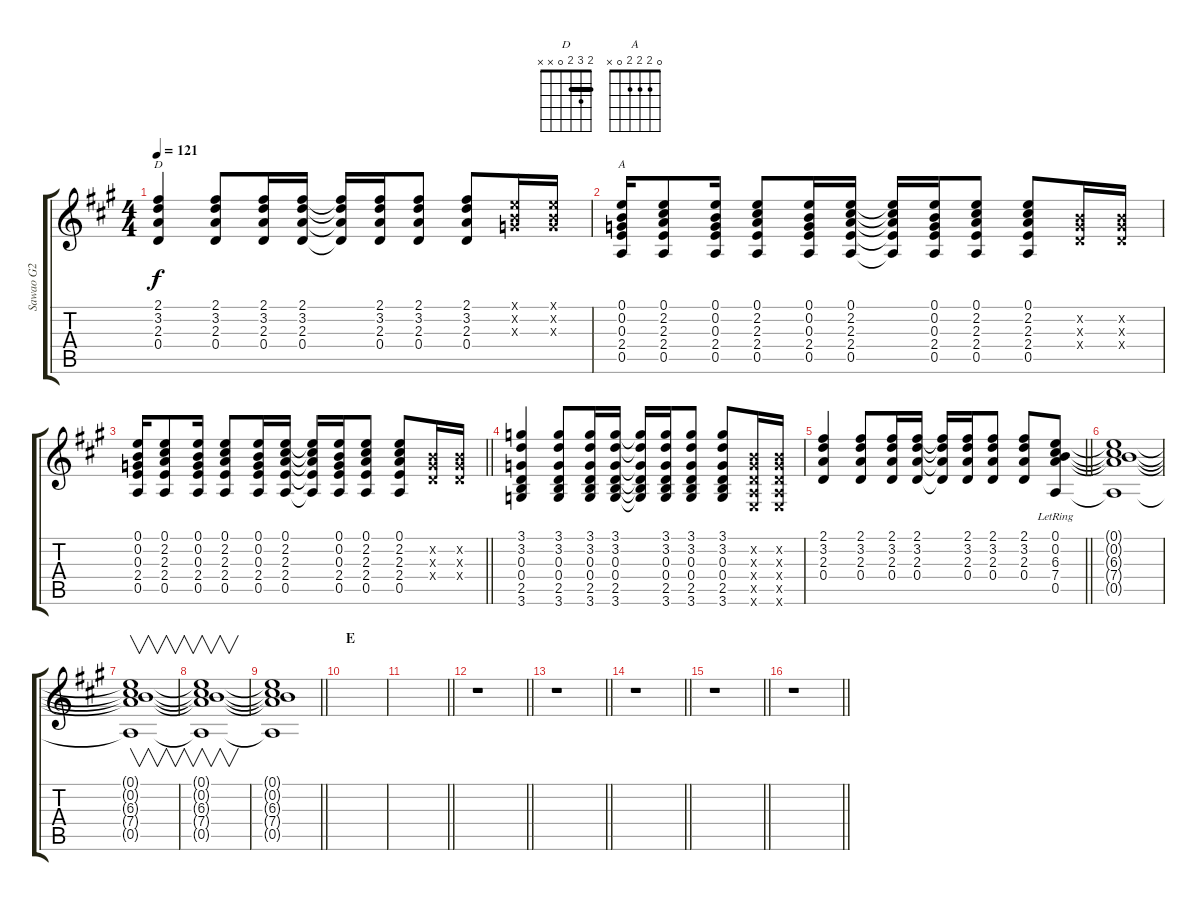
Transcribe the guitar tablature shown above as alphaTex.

\track ("Sawao G2" "Sawao G2") {instrument overdrivenguitar}
\staff {score tabs}
\tuning (E4 B3 G3 D3 A2 E2) {hide}
\chord ("D" 2 3 2 0 x x) {barre 2}
\chord ("A" 0 2 2 2 0 x)
\ts (4 4)
\tempo 121
\clef g2
\ks a
(2.1 3.2 2.3 0.4).4{ch "D" dy f} (2.1 3.2 2.3 0.4).8 (2.1 3.2 2.3 0.4).16 (2.1 3.2 2.3 0.4).16 (2.1{t} 3.2{t} 2.3{t} 0.4{t}).16 (2.1 3.2 2.3 0.4).16 (2.1 3.2 2.3 0.4).8 (2.1 3.2 2.3 0.4).8 (0.1{x} 0.2{x} 0.3{x}).16 (0.1{x} 0.2{x} 0.3{x}).16 |
(0.1 0.2 0.3 2.4 0.5).16{ch "A"} (0.1 2.2 2.3 2.4 0.5).8 (0.1 0.2 0.3 2.4 0.5).16 (0.1 2.2 2.3 2.4 0.5).8 (0.1 0.2 0.3 2.4 0.5).16 (0.1 2.2 2.3 2.4 0.5).16 (0.1{t} 2.2{t} 2.3{t} 2.4{t} 0.5{t}).16 (0.1 0.2 0.3 2.4 0.5).16 (0.1 2.2 2.3 2.4 0.5).8 (0.1 2.2 2.3 2.4 0.5).8 (0.2{x} 0.3{x} 0.4{x}).16 (0.2{x} 0.3{x} 0.4{x}).16 |
\barLineRight lightlight
(0.1 0.2 0.3 2.4 0.5).16 (0.1 2.2 2.3 2.4 0.5).8 (0.1 0.2 0.3 2.4 0.5).16 (0.1 2.2 2.3 2.4 0.5).8 (0.1 0.2 0.3 2.4 0.5).16 (0.1 2.2 2.3 2.4 0.5).16 (0.1{t} 2.2{t} 2.3{t} 2.4{t} 0.5{t}).16 (0.1 0.2 0.3 2.4 0.5).16 (0.1 2.2 2.3 2.4 0.5).8 (0.1 2.2 2.3 2.4 0.5).8 (0.2{x} 0.3{x} 0.4{x}).16 (0.2{x} 0.3{x} 0.4{x}).16 |
(3.1 3.2 0.3 0.4 2.5 3.6).4 (3.1 3.2 0.3 0.4 2.5 3.6).8 (3.1 3.2 0.3 0.4 2.5 3.6).16 (3.1 3.2 0.3 0.4 2.5 3.6).16 (3.1{t} 3.2{t} 0.3{t} 0.4{t} 2.5{t} 3.6{t}).16 (3.1 3.2 0.3 0.4 2.5 3.6).16 (3.1 3.2 0.3 0.4 2.5 3.6).8 (3.1 3.2 0.3 0.4 2.5 3.6).8 (0.2{x} 0.3{x} 0.4{x} 0.5{x} 0.6{x}).16 (0.2{x} 0.3{x} 0.4{x} 0.5{x} 0.6{x}).16 |
\barLineRight lightlight
(2.1 3.2 2.3 0.4).4 (2.1 3.2 2.3 0.4).8 (2.1 3.2 2.3 0.4).16 (2.1 3.2 2.3 0.4).16 (2.1{t} 3.2{t} 2.3{t} 0.4{t}).16 (2.1 3.2 2.3 0.4).16 (2.1 3.2 2.3 0.4).8 (2.1 3.2 2.3 0.4).8 (0.1{lr} 0.2{lr} 6.3{lr} 7.4{lr} 0.5{lr}).8 |
\section ("" "")
(0.1{t} 0.2{t} 6.3{t} 7.4{t} 0.5{t}).1 |
(0.1{t} 0.2{t} 6.3{t} 7.4{t} 0.5{t}).1{v} |
(0.1{t} 0.2{t} 6.3{t} 7.4{t} 0.5{t}).1{v} |
\barLineRight lightlight
(0.1{t} 0.2{t} 6.3{t} 7.4{t} 0.5{t}).1 |
\section ("" "E")
|
\barLineRight lightlight
|
\section ("" "")
\barLineRight lightlight
r.1 |
\barLineRight lightlight
r.1 |
\barLineRight lightlight
r.1 |
\barLineRight lightlight
r.1 |
\barLineRight lightlight
r.1
